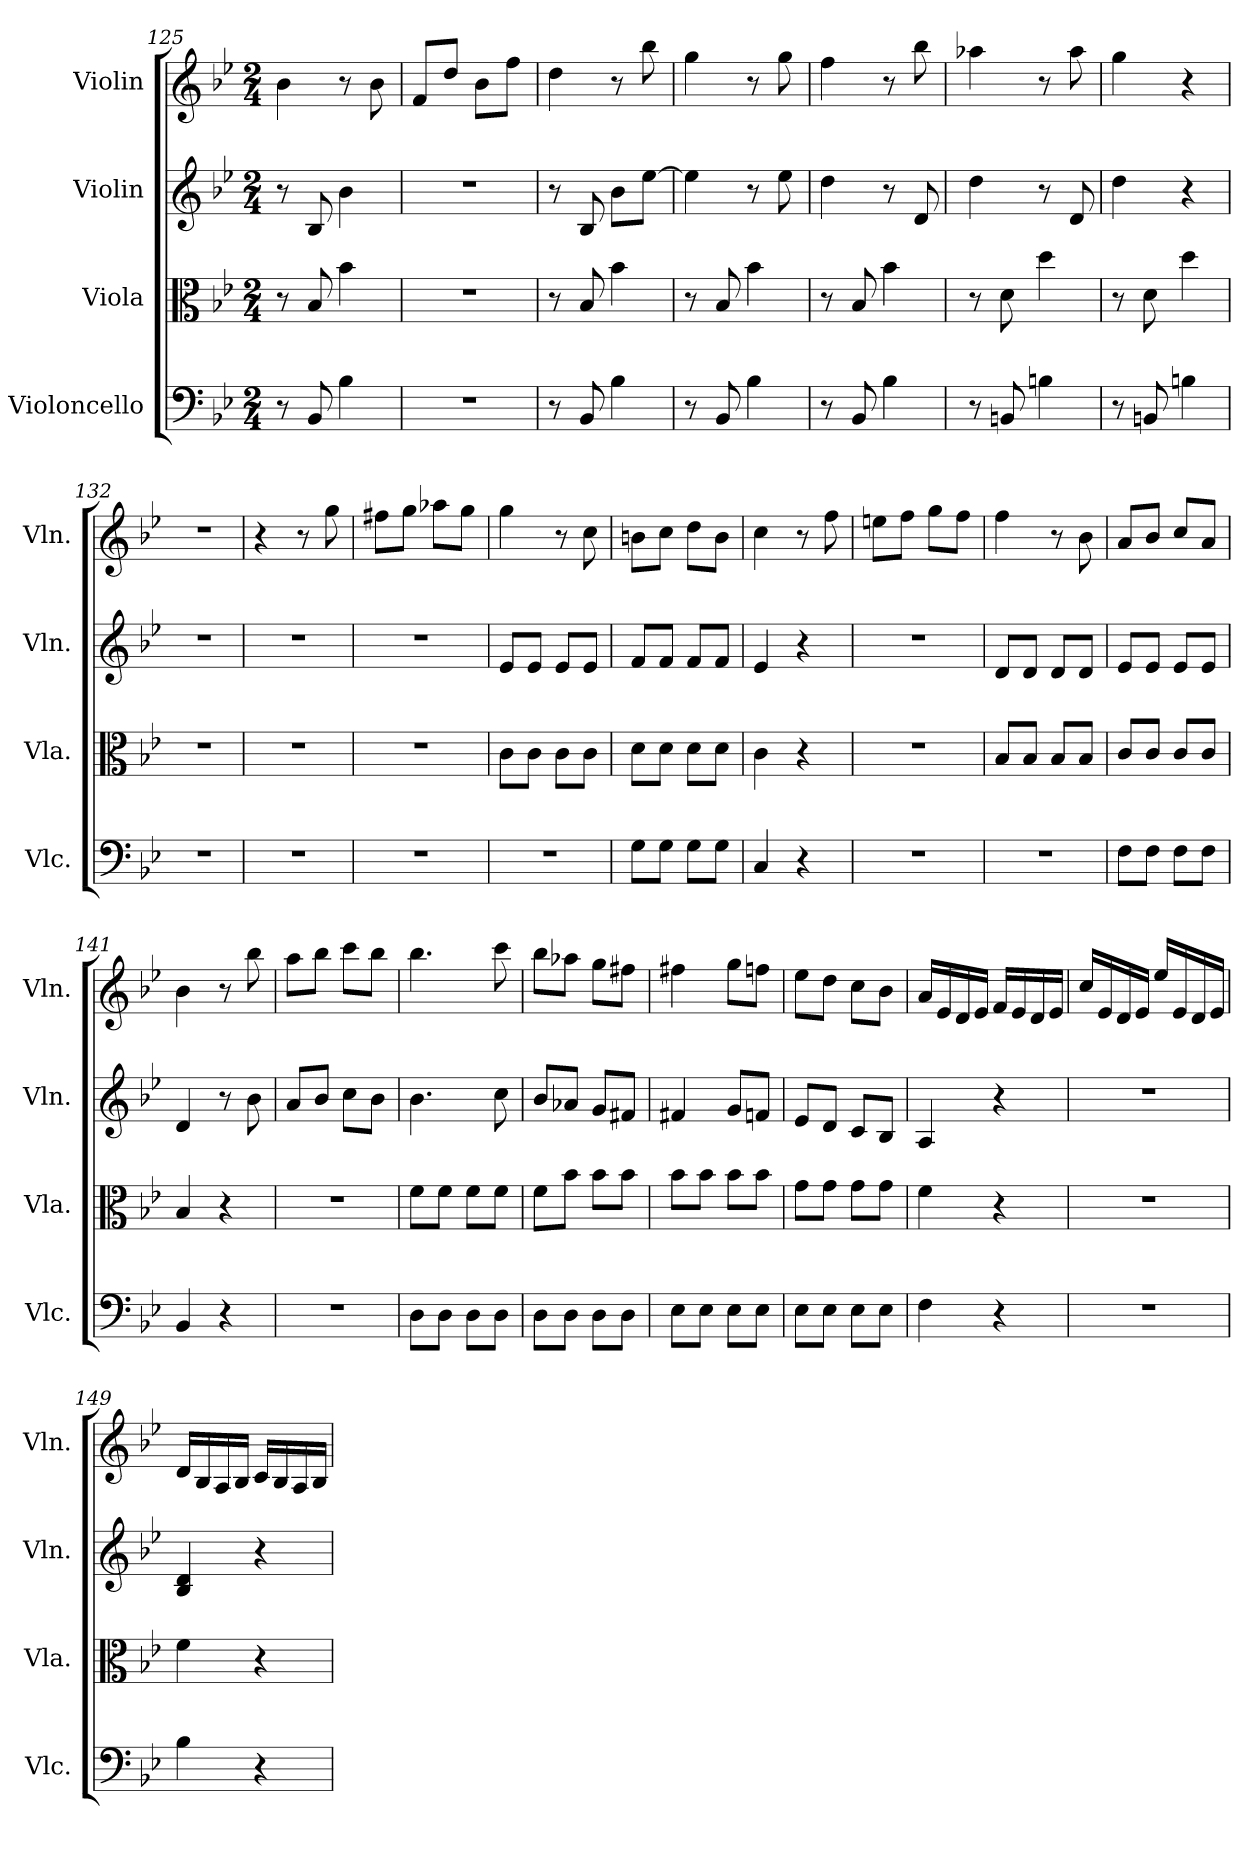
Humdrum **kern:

**kern	**kern	**kern	**kern
*part4	*part3	*part2	*part1
*staff4	*staff3	*staff2	*staff1
*I"Violoncello	*I"Viola	*I"Violin	*I"Violin
*I'Vlc.	*I'Vla.	*I'Vln.	*I'Vln.
*clefF4	*clefC3	*clefG2	*clefG2
*k[b-e-]	*k[b-e-]	*k[b-e-]	*k[b-e-]
*B-:	*B-:	*B-:	*B-:
*M2/4	*M2/4	*M2/4	*M2/4
=125	=125	=125	=125
8r	8r	8r	4b-\
8BB-/	8B-/	8B-/	.
4B-\	4b-\	4b-\	8r
.	.	.	8b-\
=126	=126	=126	=126
2r	2r	2r	8f/L
.	.	.	8dd/J
.	.	.	8b-\L
.	.	.	8ff\J
=127	=127	=127	=127
8r	8r	8r	4dd\
8BB-/	8B-/	8B-/	.
4B-\	4b-\	8b-\L	8r
.	.	[8ee-\J	8bb-\
=128	=128	=128	=128
8r	8r	4ee-\]	4gg\
8BB-/	8B-/	.	.
4B-\	4b-\	8r	8r
.	.	8ee-\	8gg\
=129	=129	=129	=129
8r	8r	4dd\	4ff\
8BB-/	8B-/	.	.
4B-\	4b-\	8r	8r
.	.	8d/	8bb-\
=130	=130	=130	=130
8r	8r	4dd\	4aa-X\
8BBn/	8d\	.	.
4Bn\	4dd\	8r	8r
.	.	8d/	8aa-\
=131	=131	=131	=131
8r	8r	4dd\	4gg\
8BBn/	8d\	.	.
4Bn\	4dd\	4r	4r
=132	=132	=132	=132
2r	2r	2r	2r
=133	=133	=133	=133
2r	2r	2r	4r
.	.	.	8r
.	.	.	8gg\
=134	=134	=134	=134
2r	2r	2r	8ff#X\L
.	.	.	8gg\J
.	.	.	8aa-X\L
.	.	.	8gg\J
=135	=135	=135	=135
2r	8c\L	8e-/L	4gg\
.	8c\J	8e-/J	.
.	8c\L	8e-/L	8r
.	8c\J	8e-/J	8cc\
=136	=136	=136	=136
8G\L	8d\L	8f/L	8bn\L
8G\J	8d\J	8f/J	8cc\J
8G\L	8d\L	8f/L	8dd\L
8G\J	8d\J	8f/J	8b\J
=137	=137	=137	=137
4C/	4c\	4e-/	4cc\
4r	4r	4r	8r
.	.	.	8ff\
=138	=138	=138	=138
2r	2r	2r	8een\L
.	.	.	8ff\J
.	.	.	8gg\L
.	.	.	8ff\J
=139	=139	=139	=139
2r	8B-/L	8d/L	4ff\
.	8B-/J	8d/J	.
.	8B-/L	8d/L	8r
.	8B-/J	8d/J	8b-\
=140	=140	=140	=140
8F\L	8c/L	8e-/L	8a/L
8F\J	8c/J	8e-/J	8b-/J
8F\L	8c/L	8e-/L	8cc/L
8F\J	8c/J	8e-/J	8a/J
=141	=141	=141	=141
4BB-/	4B-/	4d/	4b-\
4r	4r	8r	8r
.	.	8b-\	8bb-\
=142	=142	=142	=142
2r	2r	8a/L	8aa\L
.	.	8b-/J	8bb-\J
.	.	8cc\L	8ccc\L
.	.	8b-\J	8bb-\J
=143	=143	=143	=143
8D\L	8f\L	4.b-\	4.bb-\
8D\J	8f\J	.	.
8D\L	8f\L	.	.
8D\J	8f\J	8cc\	8ccc\
=144	=144	=144	=144
8D\L	8f\L	8b-/L	8bb-\L
8D\J	8b-\J	8a-X/J	8aa-X\J
8D\L	8b-\L	8g/L	8gg\L
8D\J	8b-\J	8f#X/J	8ff#X\J
=145	=145	=145	=145
8E-\L	8b-\L	4f#X/	4ff#X\
8E-\J	8b-\J	.	.
8E-\L	8b-\L	8g/L	8gg\L
8E-\J	8b-\J	8fn/J	8ffn\J
=146	=146	=146	=146
8E-\L	8g\L	8e-/L	8ee-\L
8E-\J	8g\J	8d/J	8dd\J
8E-\L	8g\L	8c/L	8cc\L
8E-\J	8g\J	8B-/J	8b-\J
=147	=147	=147	=147
4F\	4f\	4A/	16a/LL
.	.	.	16e-/
.	.	.	16d/
.	.	.	16e-/JJ
4r	4r	4r	16f/LL
.	.	.	16e-/
.	.	.	16d/
.	.	.	16e-/JJ
=148	=148	=148	=148
2r	2r	2r	16cc/LL
.	.	.	16e-/
.	.	.	16d/
.	.	.	16e-/JJ
.	.	.	16ee-/LL
.	.	.	16e-/
.	.	.	16d/
.	.	.	16e-/JJ
=149	=149	=149	=149
4B-\	4f\	4B-/ 4d/	16d/LL
.	.	.	16B-/
.	.	.	16A/
.	.	.	16B-/JJ
4r	4r	4r	16c/LL
.	.	.	16B-/
.	.	.	16A/
.	.	.	16B-/JJ
=	=	=	=
*-	*-	*-	*-
